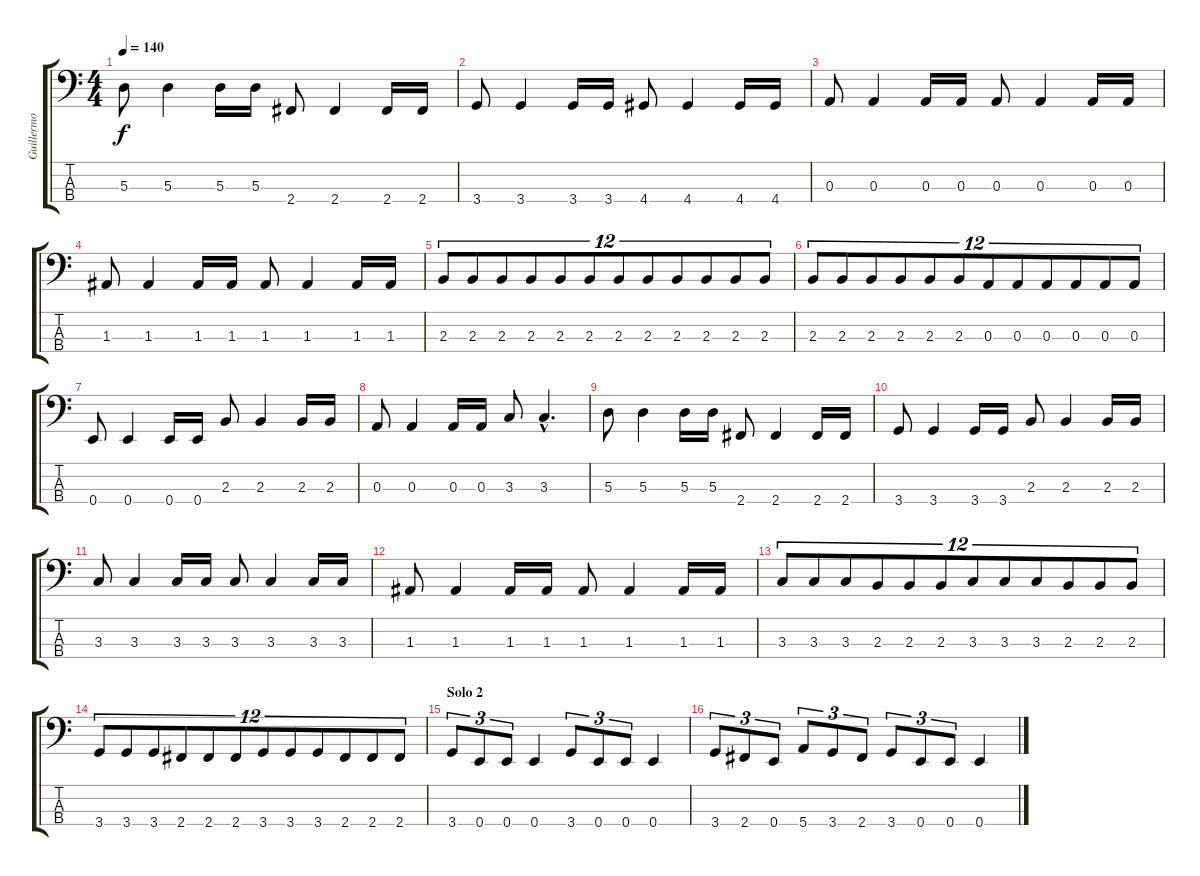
\track ("Guillermo Sánchez" "Guillermo ") {instrument electricbasspick}
\staff {score tabs}
\tuning (G2 D2 A1 E1) {hide}
\ts (4 4)
\tempo 140
\clef f4
\ks c
5.3.8{dy f} 5.3.4 5.3.16 5.3.16 2.4.8 2.4.4 2.4.16 2.4.16 |
3.4.8 3.4.4 3.4.16 3.4.16 4.4.8 4.4.4 4.4.16 4.4.16 |
0.3.8 0.3.4 0.3.16 0.3.16 0.3.8 0.3.4 0.3.16 0.3.16 |
1.3.8 1.3.4 1.3.16 1.3.16 1.3.8 1.3.4 1.3.16 1.3.16 |
2.3.8{tu (12 8)} 2.3.8{tu (12 8)} 2.3.8{tu (12 8)} 2.3.8{tu (12 8)} 2.3.8{tu (12 8)} 2.3.8{tu (12 8)} 2.3.8{tu (12 8)} 2.3.8{tu (12 8)} 2.3.8{tu (12 8)} 2.3.8{tu (12 8)} 2.3.8{tu (12 8)} 2.3.8{tu (12 8)} |
2.3.8{tu (12 8)} 2.3.8{tu (12 8)} 2.3.8{tu (12 8)} 2.3.8{tu (12 8)} 2.3.8{tu (12 8)} 2.3.8{tu (12 8)} 0.3.8{tu (12 8)} 0.3.8{tu (12 8)} 0.3.8{tu (12 8)} 0.3.8{tu (12 8)} 0.3.8{tu (12 8)} 0.3.8{tu (12 8)} |
0.4.8 0.4.4 0.4.16 0.4.16 2.3.8 2.3.4 2.3.16 2.3.16 |
0.3.8 0.3.4 0.3.16 0.3.16 3.3.8 3.3{hac}.4{d} |
5.3.8 5.3.4 5.3.16 5.3.16 2.4.8 2.4.4 2.4.16 2.4.16 |
3.4.8 3.4.4 3.4.16 3.4.16 2.3.8 2.3.4 2.3.16 2.3.16 |
3.3.8 3.3.4 3.3.16 3.3.16 3.3.8 3.3.4 3.3.16 3.3.16 |
1.3.8 1.3.4 1.3.16 1.3.16 1.3.8 1.3.4 1.3.16 1.3.16 |
3.3.8{tu (12 8)} 3.3.8{tu (12 8)} 3.3.8{tu (12 8)} 2.3.8{tu (12 8)} 2.3.8{tu (12 8)} 2.3.8{tu (12 8)} 3.3.8{tu (12 8)} 3.3.8{tu (12 8)} 3.3.8{tu (12 8)} 2.3.8{tu (12 8)} 2.3.8{tu (12 8)} 2.3.8{tu (12 8)} |
3.4.8{tu (12 8)} 3.4.8{tu (12 8)} 3.4.8{tu (12 8)} 2.4.8{tu (12 8)} 2.4.8{tu (12 8)} 2.4.8{tu (12 8)} 3.4.8{tu (12 8)} 3.4.8{tu (12 8)} 3.4.8{tu (12 8)} 2.4.8{tu (12 8)} 2.4.8{tu (12 8)} 2.4.8{tu (12 8)} |
\section ("" "Solo 2")
3.4.8{tu (3 2)} 0.4.8{tu (3 2)} 0.4.8{tu (3 2)} 0.4.4 3.4.8{tu (3 2)} 0.4.8{tu (3 2)} 0.4.8{tu (3 2)} 0.4.4 |
3.4.8{tu (3 2)} 2.4.8{tu (3 2)} 0.4.8{tu (3 2)} 5.4.8{tu (3 2)} 3.4.8{tu (3 2)} 2.4.8{tu (3 2)} 3.4.8{tu (3 2)} 0.4.8{tu (3 2)} 0.4.8{tu (3 2)} 0.4.4
